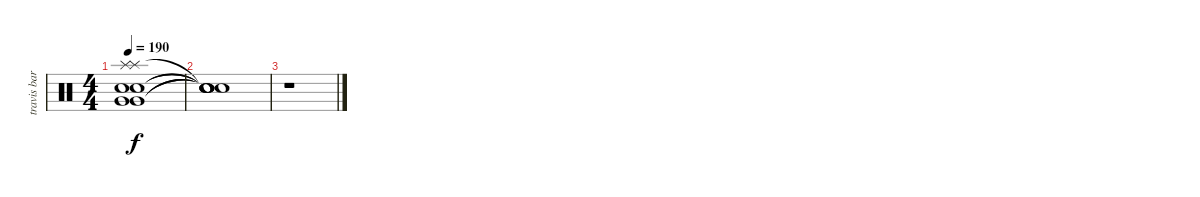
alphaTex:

\track ("travis barker" "travis bar") {instrument percussion}
\staff {score}
\articulation defaults
\ts (4 4)
\tempo 190
\clef neutral
\ks c
("Snare (hit) 2" "Snare (hit) 2" "Very Low Tom (hit)" "Very Low Tom (hit)" "Splash (hit)" "Splash (hit)").1{dy f} |
("Snare (hit)"{t} "Snare (hit)"{t} "Snare (hit)"{t} "Snare (hit)"{t} "Snare (hit)"{t}).1 |
r.1
